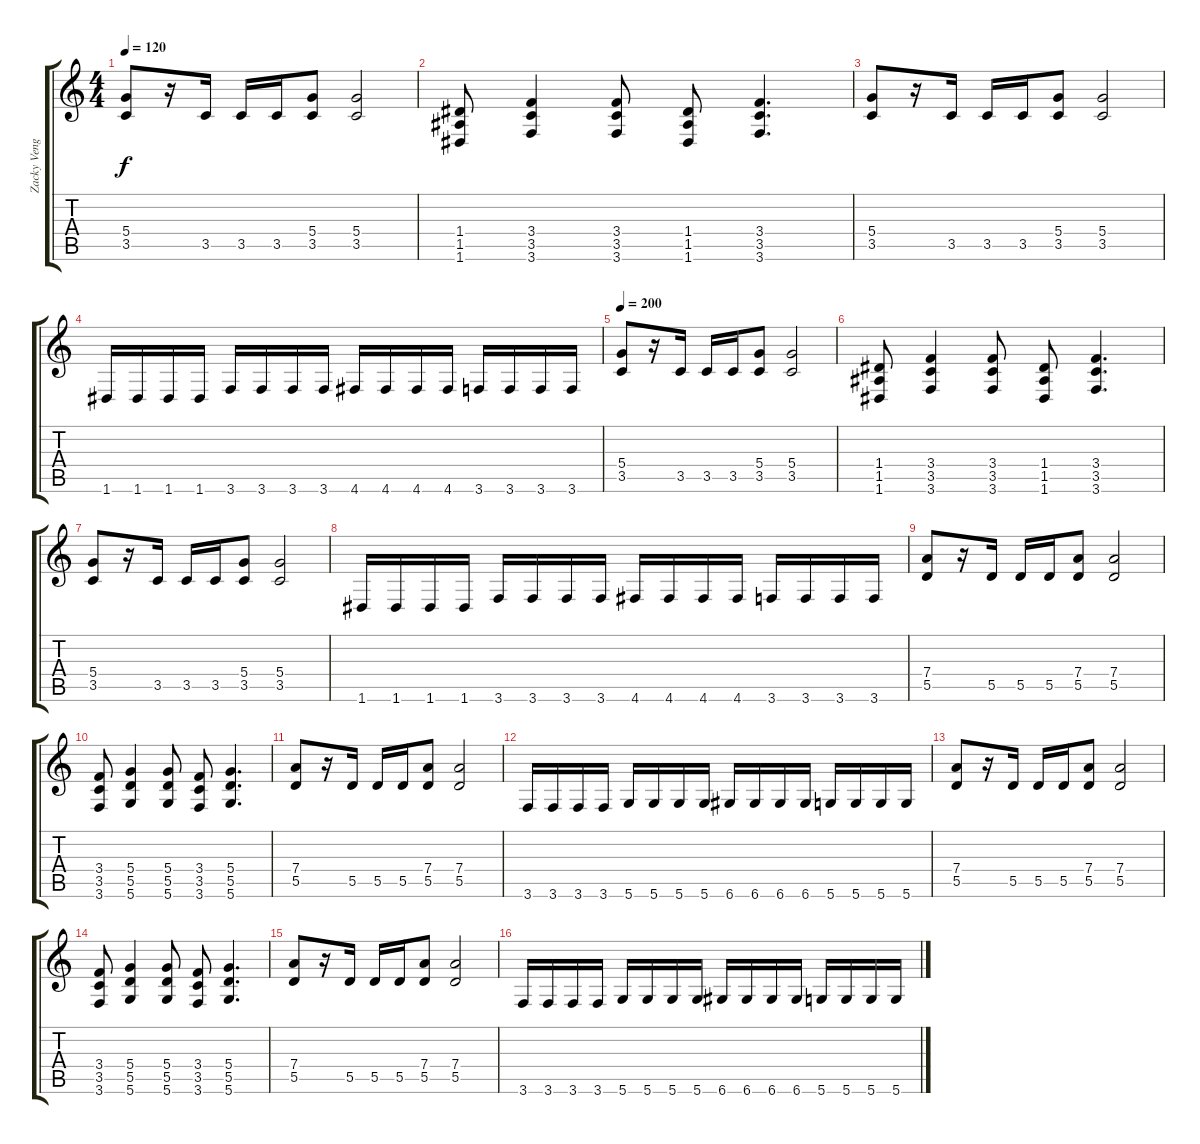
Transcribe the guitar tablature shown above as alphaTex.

\track ("Zacky Vengance" "Zacky Veng") {instrument distortionguitar}
\staff {score tabs}
\tuning (E4 B3 G3 D3 A2 D2) {hide}
\ts (4 4)
\tempo 120
\tempo 200
\tempo 120
\clef g2
\ks c
(5.4 3.5).8{dy f instrument distortionguitar} r.16 3.5.16 3.5.16 3.5.16 (5.4 3.5).8 (5.4 3.5).2 |
(1.4 1.5 1.6).8 (3.4 3.5 3.6).4 (3.4 3.5 3.6).8 (1.4 1.5 1.6).8 (3.4 3.5 3.6).4{d} |
(5.4 3.5).8 r.16 3.5.16 3.5.16 3.5.16 (5.4 3.5).8 (5.4 3.5).2 |
1.6.16 1.6.16 1.6.16 1.6.16 3.6.16 3.6.16 3.6.16 3.6.16 4.6.16 4.6.16 4.6.16 4.6.16 3.6.16 3.6.16 3.6.16 3.6.16 |
\tempo 200
(5.4 3.5).8 r.16 3.5.16 3.5.16 3.5.16 (5.4 3.5).8 (5.4 3.5).2 |
(1.4 1.5 1.6).8 (3.4 3.5 3.6).4 (3.4 3.5 3.6).8 (1.4 1.5 1.6).8 (3.4 3.5 3.6).4{d} |
(5.4 3.5).8 r.16 3.5.16 3.5.16 3.5.16 (5.4 3.5).8 (5.4 3.5).2 |
1.6.16 1.6.16 1.6.16 1.6.16 3.6.16 3.6.16 3.6.16 3.6.16 4.6.16 4.6.16 4.6.16 4.6.16 3.6.16 3.6.16 3.6.16 3.6.16 |
(7.4 5.5).8 r.16 5.5.16 5.5.16 5.5.16 (7.4 5.5).8 (7.4 5.5).2 |
(3.4 3.5 3.6).8 (5.4 5.5 5.6).4 (5.4 5.5 5.6).8 (3.4 3.5 3.6).8 (5.4 5.5 5.6).4{d} |
(7.4 5.5).8 r.16 5.5.16 5.5.16 5.5.16 (7.4 5.5).8 (7.4 5.5).2 |
3.6.16 3.6.16 3.6.16 3.6.16 5.6.16 5.6.16 5.6.16 5.6.16 6.6.16 6.6.16 6.6.16 6.6.16 5.6.16 5.6.16 5.6.16 5.6.16 |
(7.4 5.5).8 r.16 5.5.16 5.5.16 5.5.16 (7.4 5.5).8 (7.4 5.5).2 |
(3.4 3.5 3.6).8 (5.4 5.5 5.6).4 (5.4 5.5 5.6).8 (3.4 3.5 3.6).8 (5.4 5.5 5.6).4{d} |
(7.4 5.5).8 r.16 5.5.16 5.5.16 5.5.16 (7.4 5.5).8 (7.4 5.5).2 |
3.6.16 3.6.16 3.6.16 3.6.16 5.6.16 5.6.16 5.6.16 5.6.16 6.6.16 6.6.16 6.6.16 6.6.16 5.6.16 5.6.16 5.6.16 5.6.16
